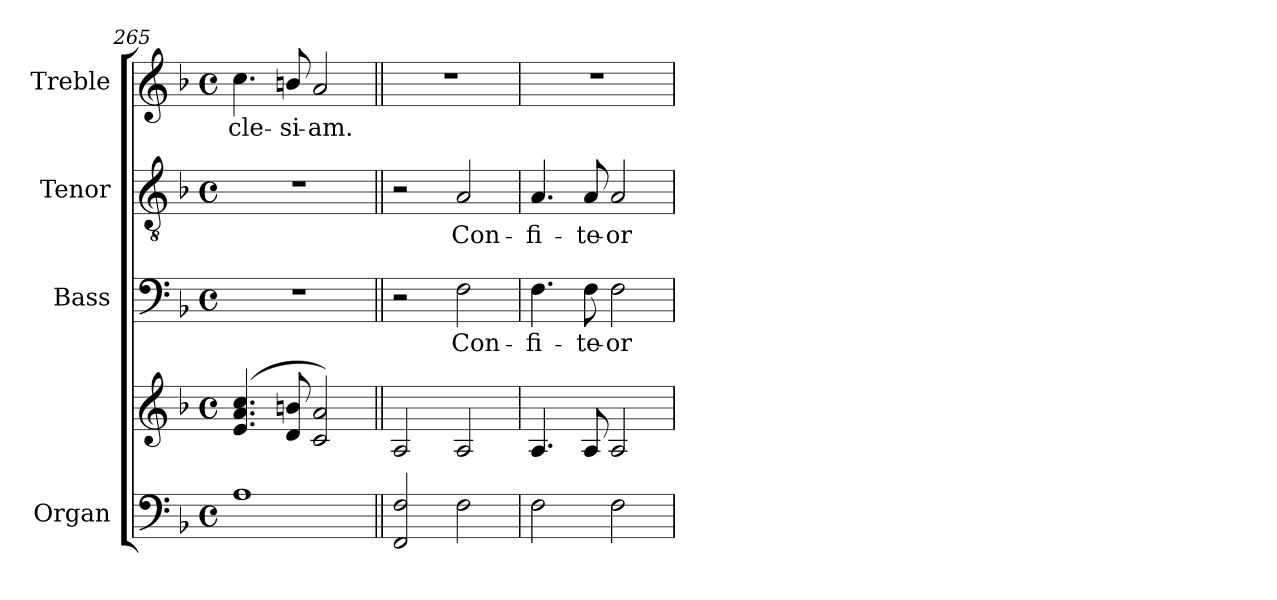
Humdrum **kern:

**kern	**kern	**kern	**text	**kern	**text	**kern	**text
*part4	*part4	*part3	*part3	*part2	*part2	*part1	*part1
*staff5	*staff4	*staff3	*staff3	*staff2	*staff2	*staff1	*staff1
*I"Organ	*	*I"Bass	*	*I"Tenor	*	*I"Treble	*
*I'Organ	*	*I'Bass	*	*I'Tenor	*	*I'Treble	*
*clefF4	*clefG2	*clefF4	*	*clefGv2	*	*clefG2	*
*k[b-]	*k[b-]	*k[b-]	*	*k[b-]	*	*k[b-]	*
*F:	*F:	*F:	*	*F:	*	*F:	*
*M4/4	*M4/4	*M4/4	*	*M4/4	*	*M4/4	*
*met(c)	*met(c)	*met(c)	*	*met(c)	*	*met(c)	*
=265	=265	=265	=265	=265	=265	=265	=265
*	*^	*	*	*	*	*	*
!	!	!	!	!	!	!	!	!LO:LY:b
1A	(<4.e 4.a 4.cc	1ryy	1r	.	1r	.	4.cc	-cle-
!	!	!	!	!	!	!	!	!LO:LY:b
.	8d/ 8bn/	.	.	.	.	.	8bn/	-si-
!	!	!	!	!	!	!	!	!LO:LY:b
.	2c 2a)	.	.	.	.	.	2a	-am.
=266||	=266||	=266||	=266||	=266||	=266||	=266||	=266||	=266||
2FF 2F	2A	1ryy	2r	.	2r	.	1r	.
!	!	!	!	!LO:LY:b	!	!LO:LY:b	!	!
2F	2A	.	2F	Con-	2A	Con-	.	.
=267	=267	=267	=267	=267	=267	=267	=267	=267
!	!	!	!	!LO:LY:b	!	!LO:LY:b	!	!
2F	4.A	1ryy	4.F	-fi-	4.A	-fi-	1r	.
!	!	!	!	!LO:LY:b	!	!LO:LY:b	!	!
.	8A	.	8F	-te-	8A	-te-	.	.
!	!	!	!	!LO:LY:b	!	!LO:LY:b	!	!
2F	2A	.	2F	-or	2A	-or	.	.
*	*v	*v	*	*	*	*	*	*
=	=	=	=	=	=	=	=
*-	*-	*-	*-	*-	*-	*-	*-
